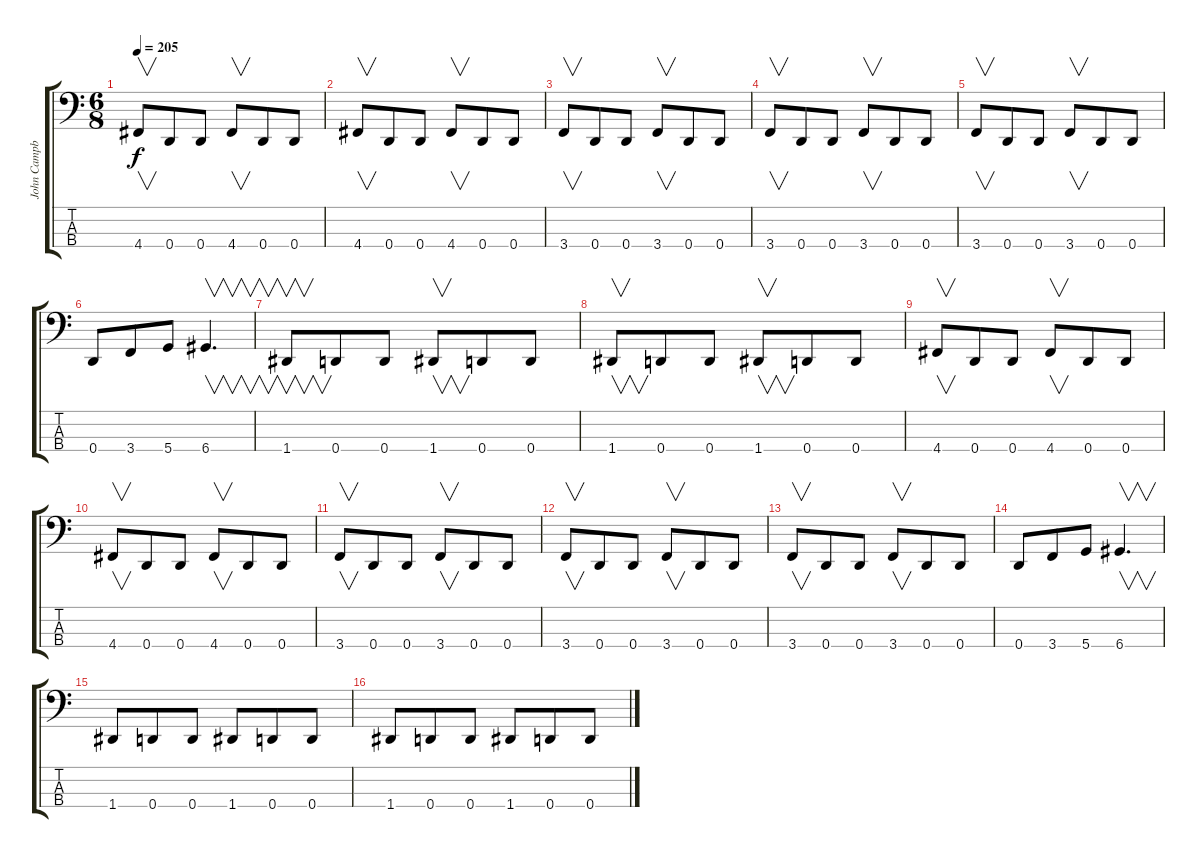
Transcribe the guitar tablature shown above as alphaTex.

\track ("John Campbell" "John Campb") {instrument electricbasspick}
\staff {score tabs}
\tuning (G2 D2 A1 D1) {hide}
\ts (6 8)
\tempo 205
\clef f4
\ks c
4.4.8{v dy f} 0.4.8 0.4.8 4.4.8{v} 0.4.8 0.4.8 |
4.4.8{v} 0.4.8 0.4.8 4.4.8{v} 0.4.8 0.4.8 |
3.4.8{v} 0.4.8 0.4.8 3.4.8{v} 0.4.8 0.4.8 |
3.4.8{v} 0.4.8 0.4.8 3.4.8{v} 0.4.8 0.4.8 |
3.4.8{v} 0.4.8 0.4.8 3.4.8{v} 0.4.8 0.4.8 |
0.4.8 3.4.8 5.4.8 6.4.4{v d} |
1.4.8{v} 0.4.8 0.4.8 1.4.8{v} 0.4.8 0.4.8 |
1.4.8{v} 0.4.8 0.4.8 1.4.8{v} 0.4.8 0.4.8 |
4.4.8{v} 0.4.8 0.4.8 4.4.8{v} 0.4.8 0.4.8 |
4.4.8{v} 0.4.8 0.4.8 4.4.8{v} 0.4.8 0.4.8 |
3.4.8{v} 0.4.8 0.4.8 3.4.8{v} 0.4.8 0.4.8 |
3.4.8{v} 0.4.8 0.4.8 3.4.8{v} 0.4.8 0.4.8 |
3.4.8{v} 0.4.8 0.4.8 3.4.8{v} 0.4.8 0.4.8 |
0.4.8 3.4.8 5.4.8 6.4.4{v d} |
1.4.8 0.4.8 0.4.8 1.4.8 0.4.8 0.4.8 |
1.4.8 0.4.8 0.4.8 1.4.8 0.4.8 0.4.8
